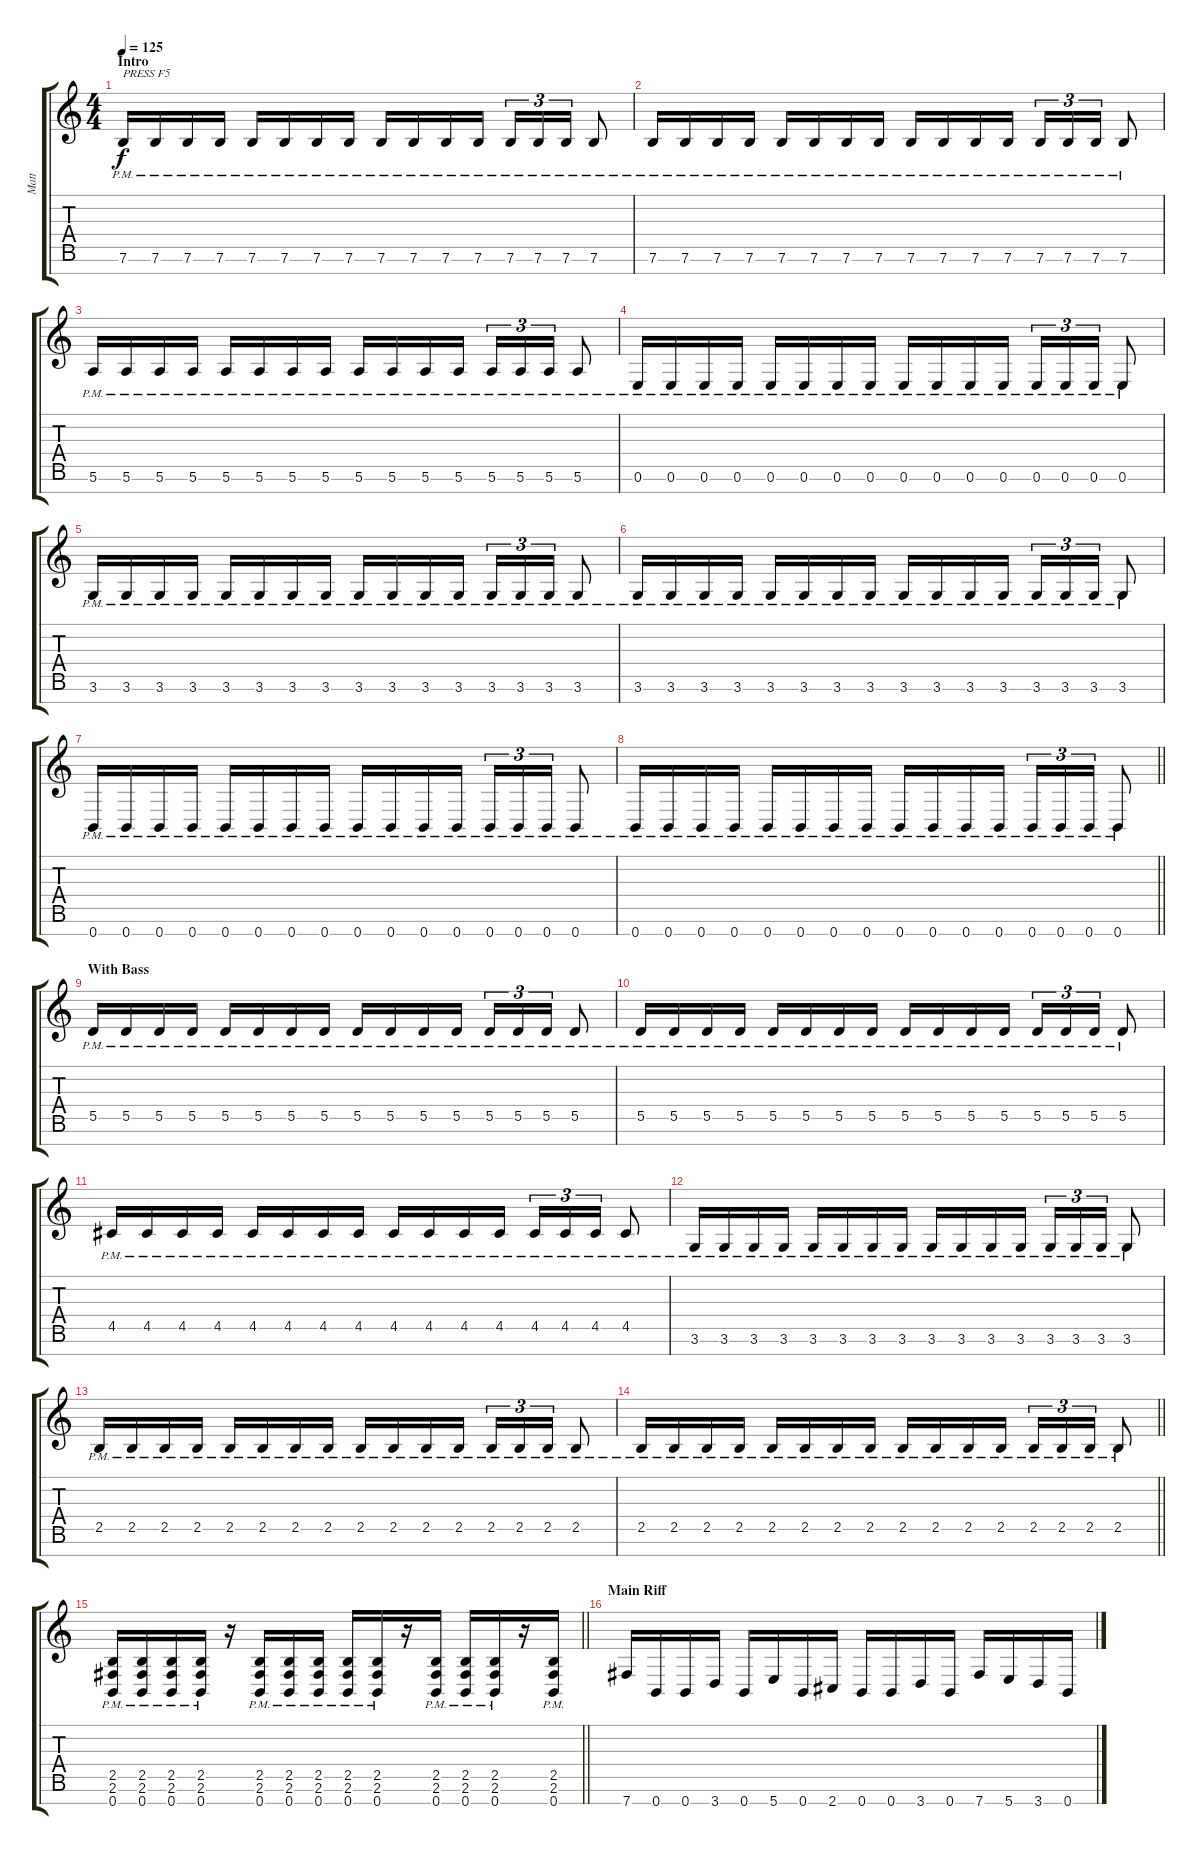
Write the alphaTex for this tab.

\track ("Matt" "Matt") {instrument distortionguitar}
\staff {score tabs}
\tuning (E4 B3 G3 D3 A2 E2 B1) {hide}
\ts (4 4)
\section ("" "Intro")
\tempo 125
\clef g2
\ks c
7.6{pm}.16{txt "PRESS F5" dy f instrument distortionguitar} 7.6{pm}.16 7.6{pm}.16 7.6{pm}.16 7.6{pm}.16 7.6{pm}.16 7.6{pm}.16 7.6{pm}.16 7.6{pm}.16 7.6{pm}.16 7.6{pm}.16 7.6{pm}.16 7.6{pm}.16{tu (3 2)} 7.6{pm}.16{tu (3 2)} 7.6{pm}.16{tu (3 2)} 7.6{pm}.8 |
7.6{pm}.16 7.6{pm}.16 7.6{pm}.16 7.6{pm}.16 7.6{pm}.16 7.6{pm}.16 7.6{pm}.16 7.6{pm}.16 7.6{pm}.16 7.6{pm}.16 7.6{pm}.16 7.6{pm}.16 7.6{pm}.16{tu (3 2)} 7.6{pm}.16{tu (3 2)} 7.6{pm}.16{tu (3 2)} 7.6{pm}.8 |
5.6{pm}.16 5.6{pm}.16 5.6{pm}.16 5.6{pm}.16 5.6{pm}.16 5.6{pm}.16 5.6{pm}.16 5.6{pm}.16 5.6{pm}.16 5.6{pm}.16 5.6{pm}.16 5.6{pm}.16 5.6{pm}.16{tu (3 2)} 5.6{pm}.16{tu (3 2)} 5.6{pm}.16{tu (3 2)} 5.6{pm}.8 |
0.6{pm}.16 0.6{pm}.16 0.6{pm}.16 0.6{pm}.16 0.6{pm}.16 0.6{pm}.16 0.6{pm}.16 0.6{pm}.16 0.6{pm}.16 0.6{pm}.16 0.6{pm}.16 0.6{pm}.16 0.6{pm}.16{tu (3 2)} 0.6{pm}.16{tu (3 2)} 0.6{pm}.16{tu (3 2)} 0.6{pm}.8 |
3.6{pm}.16 3.6{pm}.16 3.6{pm}.16 3.6{pm}.16 3.6{pm}.16 3.6{pm}.16 3.6{pm}.16 3.6{pm}.16 3.6{pm}.16 3.6{pm}.16 3.6{pm}.16 3.6{pm}.16 3.6{pm}.16{tu (3 2)} 3.6{pm}.16{tu (3 2)} 3.6{pm}.16{tu (3 2)} 3.6{pm}.8 |
3.6{pm}.16 3.6{pm}.16 3.6{pm}.16 3.6{pm}.16 3.6{pm}.16 3.6{pm}.16 3.6{pm}.16 3.6{pm}.16 3.6{pm}.16 3.6{pm}.16 3.6{pm}.16 3.6{pm}.16 3.6{pm}.16{tu (3 2)} 3.6{pm}.16{tu (3 2)} 3.6{pm}.16{tu (3 2)} 3.6{pm}.8 |
0.7{pm}.16 0.7{pm}.16 0.7{pm}.16 0.7{pm}.16 0.7{pm}.16 0.7{pm}.16 0.7{pm}.16 0.7{pm}.16 0.7{pm}.16 0.7{pm}.16 0.7{pm}.16 0.7{pm}.16 0.7{pm}.16{tu (3 2)} 0.7{pm}.16{tu (3 2)} 0.7{pm}.16{tu (3 2)} 0.7{pm}.8 |
\barLineRight lightlight
0.7{pm}.16 0.7{pm}.16 0.7{pm}.16 0.7{pm}.16 0.7{pm}.16 0.7{pm}.16 0.7{pm}.16 0.7{pm}.16 0.7{pm}.16 0.7{pm}.16 0.7{pm}.16 0.7{pm}.16 0.7{pm}.16{tu (3 2)} 0.7{pm}.16{tu (3 2)} 0.7{pm}.16{tu (3 2)} 0.7{pm}.8 |
\section ("" "With Bass")
5.5{pm}.16 5.5{pm}.16 5.5{pm}.16 5.5{pm}.16 5.5{pm}.16 5.5{pm}.16 5.5{pm}.16 5.5{pm}.16 5.5{pm}.16 5.5{pm}.16 5.5{pm}.16 5.5{pm}.16 5.5{pm}.16{tu (3 2)} 5.5{pm}.16{tu (3 2)} 5.5{pm}.16{tu (3 2)} 5.5{pm}.8 |
5.5{pm}.16 5.5{pm}.16 5.5{pm}.16 5.5{pm}.16 5.5{pm}.16 5.5{pm}.16 5.5{pm}.16 5.5{pm}.16 5.5{pm}.16 5.5{pm}.16 5.5{pm}.16 5.5{pm}.16 5.5{pm}.16{tu (3 2)} 5.5{pm}.16{tu (3 2)} 5.5{pm}.16{tu (3 2)} 5.5{pm}.8 |
4.5{pm}.16 4.5{pm}.16 4.5{pm}.16 4.5{pm}.16 4.5{pm}.16 4.5{pm}.16 4.5{pm}.16 4.5{pm}.16 4.5{pm}.16 4.5{pm}.16 4.5{pm}.16 4.5{pm}.16 4.5{pm}.16{tu (3 2)} 4.5{pm}.16{tu (3 2)} 4.5{pm}.16{tu (3 2)} 4.5{pm}.8 |
3.6{pm}.16 3.6{pm}.16 3.6{pm}.16 3.6{pm}.16 3.6{pm}.16 3.6{pm}.16 3.6{pm}.16 3.6{pm}.16 3.6{pm}.16 3.6{pm}.16 3.6{pm}.16 3.6{pm}.16 3.6{pm}.16{tu (3 2)} 3.6{pm}.16{tu (3 2)} 3.6{pm}.16{tu (3 2)} 3.6{pm}.8 |
2.5{pm}.16 2.5{pm}.16 2.5{pm}.16 2.5{pm}.16 2.5{pm}.16 2.5{pm}.16 2.5{pm}.16 2.5{pm}.16 2.5{pm}.16 2.5{pm}.16 2.5{pm}.16 2.5{pm}.16 2.5{pm}.16{tu (3 2)} 2.5{pm}.16{tu (3 2)} 2.5{pm}.16{tu (3 2)} 2.5{pm}.8 |
\barLineRight lightlight
2.5{pm}.16 2.5{pm}.16 2.5{pm}.16 2.5{pm}.16 2.5{pm}.16 2.5{pm}.16 2.5{pm}.16 2.5{pm}.16 2.5{pm}.16 2.5{pm}.16 2.5{pm}.16 2.5{pm}.16 2.5{pm}.16{tu (3 2)} 2.5{pm}.16{tu (3 2)} 2.5{pm}.16{tu (3 2)} 2.5{pm}.8 |
\section ("" "")
\barLineRight lightlight
(2.5 2.6 0.7{pm}).16 (2.5 2.6 0.7{pm}).16 (2.5 2.6 0.7{pm}).16 (2.5 2.6 0.7{pm}).16 r.16 (2.5 2.6 0.7{pm}).16 (2.5 2.6 0.7{pm}).16 (2.5 2.6 0.7{pm}).16 (2.5 2.6 0.7{pm}).16 (2.5 2.6 0.7{pm}).16 r.16 (2.5 2.6 0.7{pm}).16 (2.5 2.6 0.7{pm}).16 (2.5 2.6 0.7{pm}).16 r.16 (2.5 2.6 0.7{pm}).16 |
\section ("" "Main Riff")
7.7.16 0.7.16 0.7.16 3.7.16 0.7.16 5.7.16 0.7.16 2.7.16 0.7.16 0.7.16 3.7.16 0.7.16 7.7.16 5.7.16 3.7.16 0.7.16
